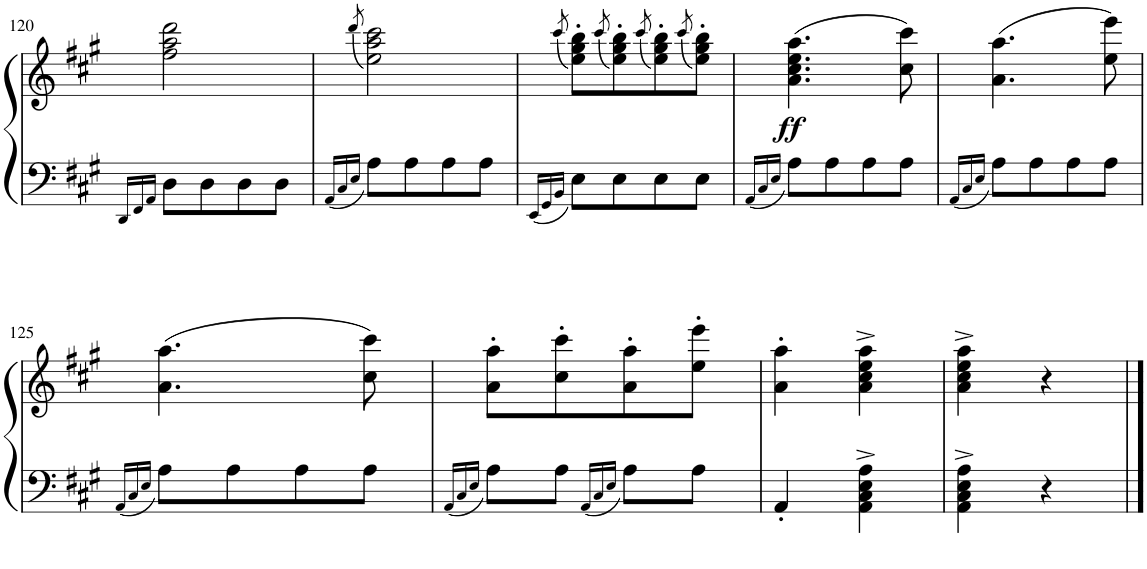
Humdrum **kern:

**kern	**kern	**dynam
*part1	*part1	*part1
*staff2	*staff1	*staff1/2
*I"Piano	*	*
*I'Pno	*	*
!!LO:PB:g=z
*clefF4	*clefG2	*
*k[f#c#g#]	*k[f#c#g#]	*
*M2/4	*M2/4	*
=120	=120	=120
16qDD/LL	.	.
16qFF#/	.	.
16qAA/JJ	.	.
8D\L	2ff#\ 2aa\ 2ddd\	.
8D\	.	.
8D\	.	.
8D\J	.	.
=121	=121	=121
16qAA/LL	.	.
16qC#/	.	.
16qE/JJ	(8qddd/	.
8A\L	2ee\ 2aa\ 2ccc#\)	.
8A\	.	.
8A\	.	.
8A\J	.	.
=122	=122	=122
16qEE/LL	.	.
16qGG#/	.	.
16qBB/JJ	(8qccc#/	.
8E\L	8ee\' 8gg#\' 8bb\'L)	.
.	(8qccc#/	.
8E\	8ee\' 8gg#\' 8bb\')	.
.	(8qccc#/	.
8E\	8ee\' 8gg#\' 8bb\')	.
.	(8qccc#/	.
8E\J	8ee\' 8gg#\' 8bb\'J)	.
=123	=123	=123
16qAA/LL	.	.
16qC#/	.	.
16qE/JJ	.	.
!	!	!LO:DY:b
8A\L	(4.a\ 4.cc#\ 4.ee\ 4.aa\	ff
8A\	.	.
8A\	.	.
8A\J	8cc#\ 8ccc#\)	.
=124	=124	=124
16qAA/LL	.	.
16qC#/	.	.
16qE/JJ	.	.
8A\L	(4.a\ 4.aa\	.
8A\	.	.
8A\	.	.
8A\J	8ee\ 8eee\)	.
!!LO:LB:g=z
=125	=125	=125
16qAA/LL	.	.
16qC#/	.	.
16qE/JJ	.	.
8A\L	(4.a\ 4.aa\	.
8A\	.	.
8A\	.	.
8A\J	8cc#\ 8ccc#\)	.
=126	=126	=126
16qAA/LL	.	.
16qC#/	.	.
16qE/JJ	.	.
8A\L	8a\' 8aa\'L	.
8A\J	8cc#\' 8ccc#\'	.
16qAA/LL	.	.
16qC#/	.	.
16qE/JJ	.	.
8A\L	8a\' 8aa\'	.
8A\J	8ee\' 8eee\'J	.
=127	=127	=127
4AA'/	4a\' 4aa\'	.
4AA\^ 4C#\^ 4E\^ 4A\^	4a\^ 4cc#\^ 4ee\^ 4aa\^	.
=128	=128	=128
4AA\^ 4C#\^ 4E\^ 4A\^	4a\^ 4cc#\^ 4ee\^ 4aa\^	.
4r	4r	.
==	==	==
*-	*-	*-
